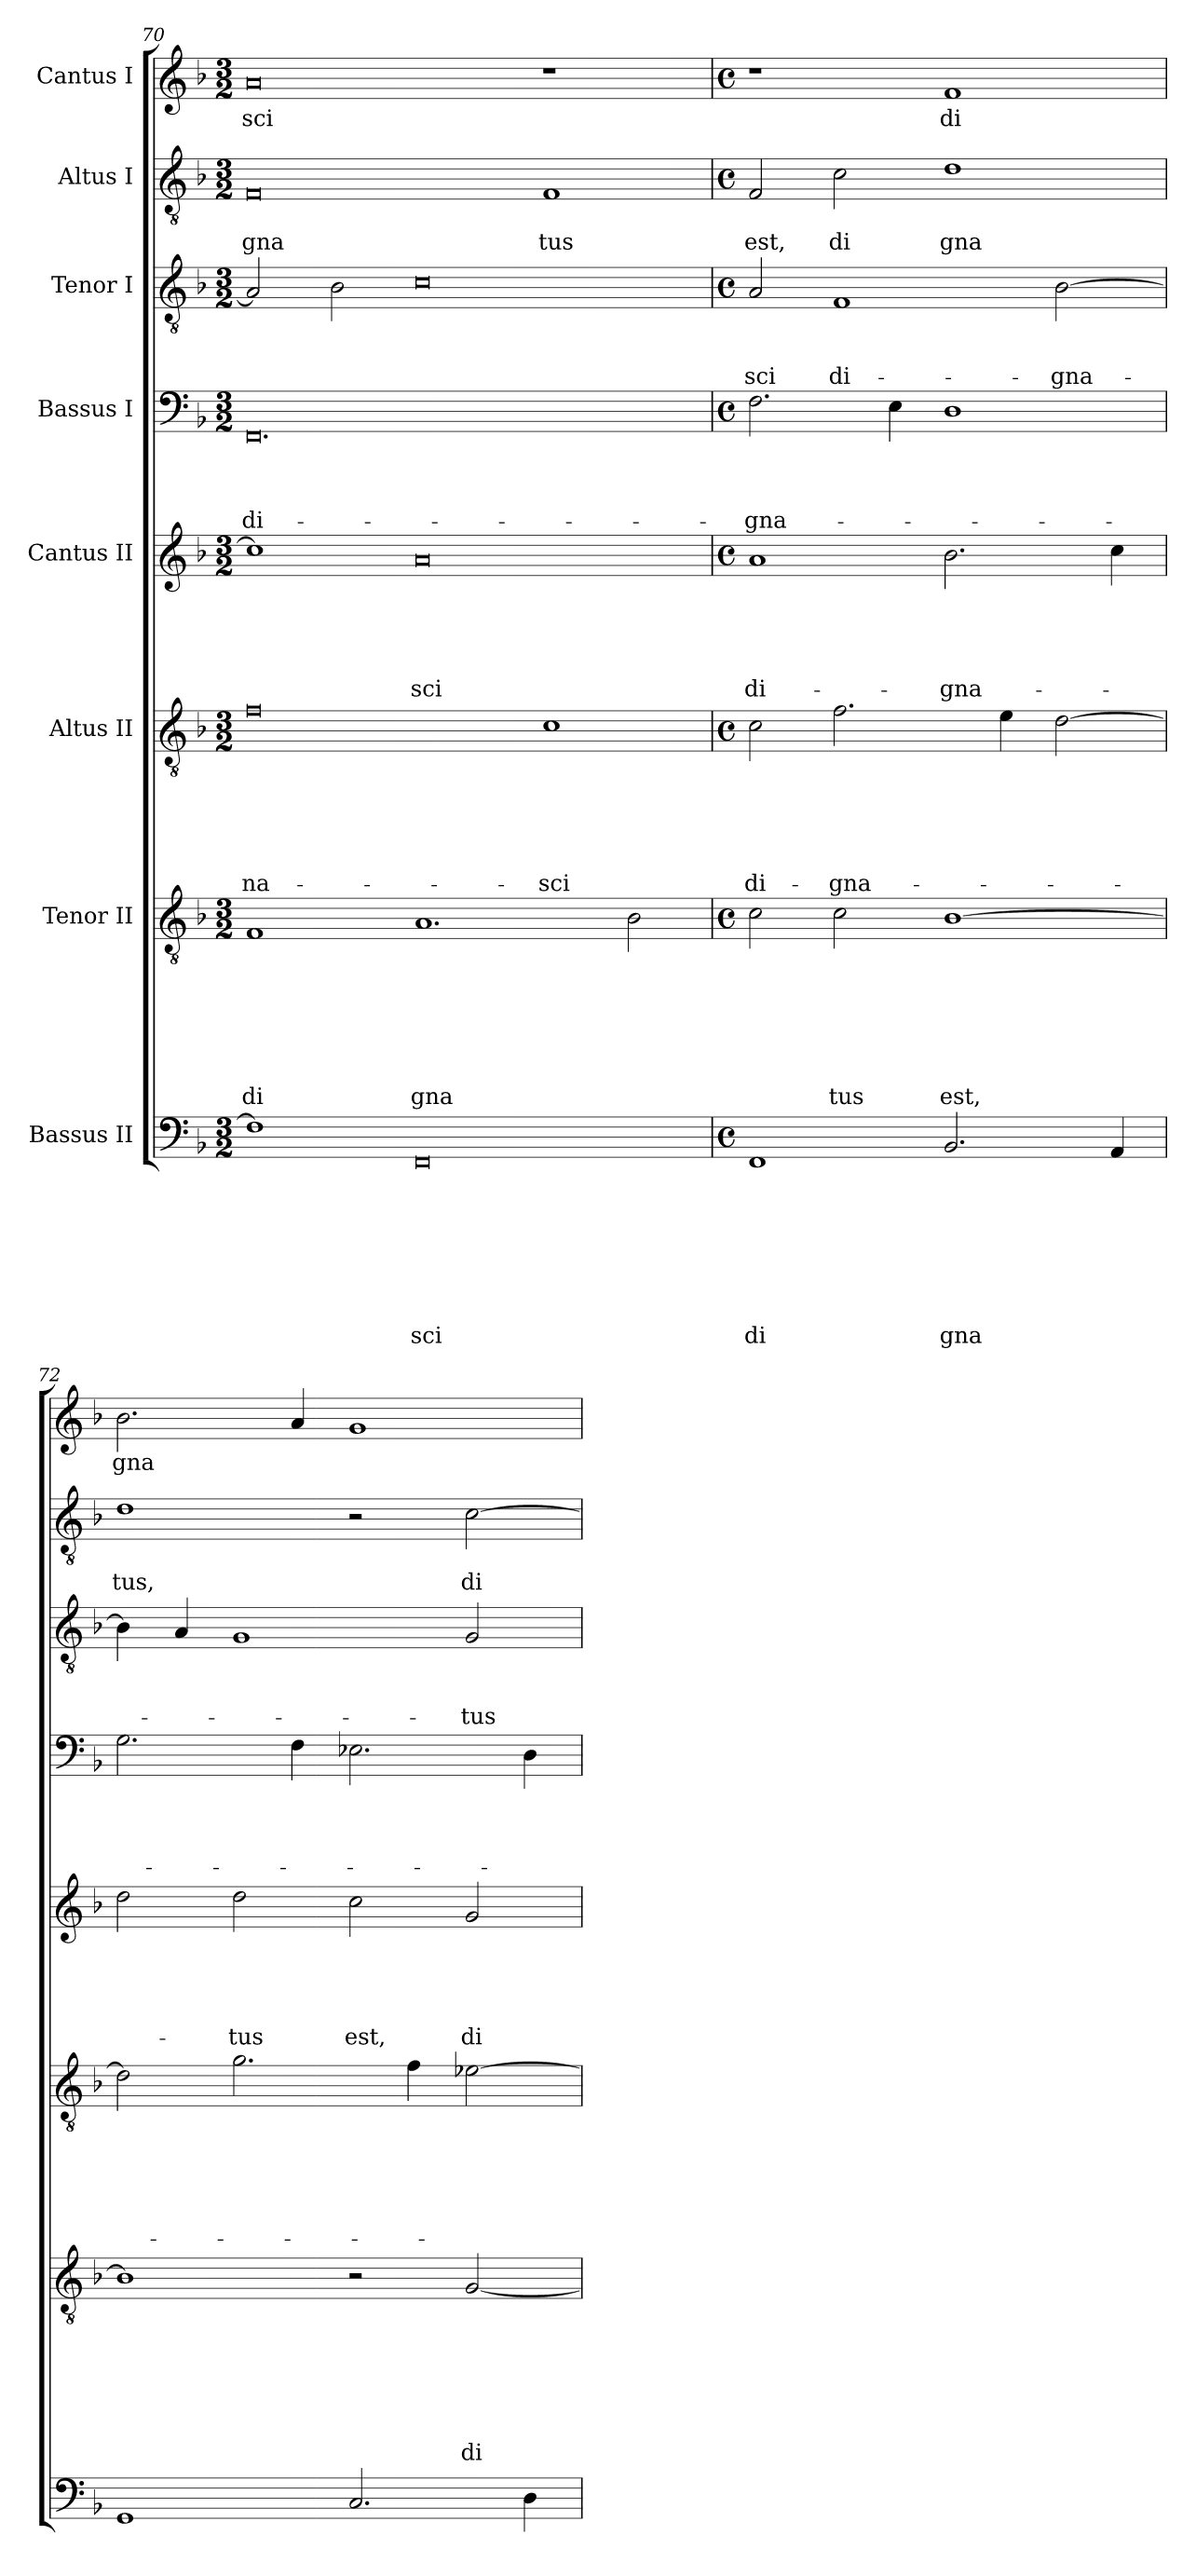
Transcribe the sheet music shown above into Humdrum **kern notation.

**kern	**text	**text	**text	**text	**text	**text	**text	**text	**kern	**text	**text	**text	**text	**text	**text	**text	**kern	**text	**text	**text	**text	**text	**text	**kern	**text	**text	**text	**text	**text	**kern	**text	**text	**text	**text	**kern	**text	**text	**text	**kern	**text	**text	**kern	**text
*part8	*part8	*part8	*part8	*part8	*part8	*part8	*part8	*part8	*part7	*part7	*part7	*part7	*part7	*part7	*part7	*part7	*part6	*part6	*part6	*part6	*part6	*part6	*part6	*part5	*part5	*part5	*part5	*part5	*part5	*part4	*part4	*part4	*part4	*part4	*part3	*part3	*part3	*part3	*part2	*part2	*part2	*part1	*part1
*staff8	*staff8	*staff8	*staff8	*staff8	*staff8	*staff8	*staff8	*staff8	*staff7	*staff7	*staff7	*staff7	*staff7	*staff7	*staff7	*staff7	*staff6	*staff6	*staff6	*staff6	*staff6	*staff6	*staff6	*staff5	*staff5	*staff5	*staff5	*staff5	*staff5	*staff4	*staff4	*staff4	*staff4	*staff4	*staff3	*staff3	*staff3	*staff3	*staff2	*staff2	*staff2	*staff1	*staff1
*I"Bassus II	*	*	*	*	*	*	*	*	*I"Tenor II	*	*	*	*	*	*	*	*I"Altus II	*	*	*	*	*	*	*I"Cantus II	*	*	*	*	*	*I"Bassus I	*	*	*	*	*I"Tenor I	*	*	*	*I"Altus I	*	*	*I"Cantus I	*
!!LO:PB:g=z
*clefF4	*	*	*	*	*	*	*	*	*clefGv2	*	*	*	*	*	*	*	*clefGv2	*	*	*	*	*	*	*clefG2	*	*	*	*	*	*clefF4	*	*	*	*	*clefGv2	*	*	*	*clefGv2	*	*	*clefG2	*
*k[b-]	*	*	*	*	*	*	*	*	*k[b-]	*	*	*	*	*	*	*	*k[b-]	*	*	*	*	*	*	*k[b-]	*	*	*	*	*	*k[b-]	*	*	*	*	*k[b-]	*	*	*	*k[b-]	*	*	*k[b-]	*
*F:	*	*	*	*	*	*	*	*	*F:	*	*	*	*	*	*	*	*F:	*	*	*	*	*	*	*F:	*	*	*	*	*	*F:	*	*	*	*	*F:	*	*	*	*F:	*	*	*F:	*
*M3/2	*	*	*	*	*	*	*	*	*M3/2	*	*	*	*	*	*	*	*M3/2	*	*	*	*	*	*	*M3/2	*	*	*	*	*	*M3/2	*	*	*	*	*M3/2	*	*	*	*M3/2	*	*	*M3/2	*
=70	=70	=70	=70	=70	=70	=70	=70	=70	=70	=70	=70	=70	=70	=70	=70	=70	=70	=70	=70	=70	=70	=70	=70	=70	=70	=70	=70	=70	=70	=70	=70	=70	=70	=70	=70	=70	=70	=70	=70	=70	=70	=70	=70
!	!	!	!	!	!	!	!	!	!	!	!	!	!	!	!	!LO:LY:b	!	!	!	!	!	!	!LO:LY:b	!	!	!	!	!	!	!	!	!	!	!LO:LY:b	!	!	!	!	!	!	!LO:LY:b	!	!LO:LY:b
1F]	.	.	.	.	.	.	.	.	1F	.	.	.	.	.	.	di	0f	.	.	.	.	.	na-	1cc]	.	.	.	.	.	0.FF	.	.	.	di-	2A/]	.	.	.	0F	.	-gna	0a	sci
.	.	.	.	.	.	.	.	.	.	.	.	.	.	.	.	.	.	.	.	.	.	.	.	.	.	.	.	.	.	.	.	.	.	.	2B-\	.	.	.	.	.	.	.	.
!	!	!	!	!	!	!	!	!LO:LY:b	!	!	!	!	!	!	!	!LO:LY:b	!	!	!	!	!	!	!	!	!	!	!	!	!LO:LY:b	!	!	!	!	!	!	!	!	!	!	!	!	!	!
0FF	.	.	.	.	.	.	.	sci	1.A	.	.	.	.	.	.	gna	.	.	.	.	.	.	.	0a	.	.	.	.	-sci	.	.	.	.	.	0c	.	.	.	.	.	.	.	.
!	!	!	!	!	!	!	!	!	!	!	!	!	!	!	!	!	!	!	!	!	!	!	!LO:LY:b	!	!	!	!	!	!	!	!	!	!	!	!	!	!	!	!	!	!LO:LY:b	!	!
.	.	.	.	.	.	.	.	.	.	.	.	.	.	.	.	.	1c	.	.	.	.	.	-sci	.	.	.	.	.	.	.	.	.	.	.	.	.	.	.	1F	.	tus	1r	.
.	.	.	.	.	.	.	.	.	2B-\	.	.	.	.	.	.	.	.	.	.	.	.	.	.	.	.	.	.	.	.	.	.	.	.	.	.	.	.	.	.	.	.	.	.
=71	=71	=71	=71	=71	=71	=71	=71	=71	=71	=71	=71	=71	=71	=71	=71	=71	=71	=71	=71	=71	=71	=71	=71	=71	=71	=71	=71	=71	=71	=71	=71	=71	=71	=71	=71	=71	=71	=71	=71	=71	=71	=71	=71
*M4/4	*	*	*	*	*	*	*	*	*M4/4	*	*	*	*	*	*	*	*M4/4	*	*	*	*	*	*	*M4/4	*	*	*	*	*	*M4/4	*	*	*	*	*M4/4	*	*	*	*M4/4	*	*	*M4/4	*
*met(c)	*	*	*	*	*	*	*	*	*met(c)	*	*	*	*	*	*	*	*met(c)	*	*	*	*	*	*	*met(c)	*	*	*	*	*	*met(c)	*	*	*	*	*met(c)	*	*	*	*met(c)	*	*	*met(c)	*
!	!	!	!	!	!	!	!	!LO:LY:b	!	!	!	!	!	!	!	!	!	!	!	!	!	!	!LO:LY:b	!	!	!	!	!	!LO:LY:b	!	!	!	!	!LO:LY:b	!	!	!	!LO:LY:b	!	!	!LO:LY:b	!	!
1FF	.	.	.	.	.	.	.	di	2c\	.	.	.	.	.	.	.	2c\	.	.	.	.	.	di-	1a	.	.	.	.	di-	2.F\	.	.	.	-gna-	2A/	.	.	-sci	2F/	.	est,	1r	.
!	!	!	!	!	!	!	!	!	!	!	!	!	!	!	!	!LO:LY:b	!	!	!	!	!	!	!LO:LY:b	!	!	!	!	!	!	!	!	!	!	!	!	!	!	!LO:LY:b	!	!	!LO:LY:b	!	!
.	.	.	.	.	.	.	.	.	2c\	.	.	.	.	.	.	tus	2.f\	.	.	.	.	.	-gna-	.	.	.	.	.	.	.	.	.	.	.	1F	.	.	di-	2c\	.	di	.	.
.	.	.	.	.	.	.	.	.	.	.	.	.	.	.	.	.	.	.	.	.	.	.	.	.	.	.	.	.	.	4E\	.	.	.	.	.	.	.	.	.	.	.	.	.
!	!	!	!	!	!	!	!	!LO:LY:b	!	!	!	!	!	!	!	!LO:LY:b	!	!	!	!	!	!	!	!	!	!	!	!	!LO:LY:b	!	!	!	!	!	!	!	!	!	!	!	!LO:LY:b	!	!LO:LY:b
2.BB-/	.	.	.	.	.	.	.	gna	[>1B-	.	.	.	.	.	.	est,	.	.	.	.	.	.	.	2.b-\	.	.	.	.	-gna-	1D	.	.	.	.	.	.	.	.	1d	.	gna	1f	di
.	.	.	.	.	.	.	.	.	.	.	.	.	.	.	.	.	4e\	.	.	.	.	.	.	.	.	.	.	.	.	.	.	.	.	.	.	.	.	.	.	.	.	.	.
!	!	!	!	!	!	!	!	!	!	!	!	!	!	!	!	!	!	!	!	!	!	!	!	!	!	!	!	!	!	!	!	!	!	!	!	!	!	!LO:LY:b	!	!	!	!	!
.	.	.	.	.	.	.	.	.	.	.	.	.	.	.	.	.	[>2d\	.	.	.	.	.	.	.	.	.	.	.	.	.	.	.	.	.	[>2B-\	.	.	-gna-	.	.	.	.	.
4AA/	.	.	.	.	.	.	.	.	.	.	.	.	.	.	.	.	.	.	.	.	.	.	.	4cc\	.	.	.	.	.	.	.	.	.	.	.	.	.	.	.	.	.	.	.
=72	=72	=72	=72	=72	=72	=72	=72	=72	=72	=72	=72	=72	=72	=72	=72	=72	=72	=72	=72	=72	=72	=72	=72	=72	=72	=72	=72	=72	=72	=72	=72	=72	=72	=72	=72	=72	=72	=72	=72	=72	=72	=72	=72
!	!	!	!	!	!	!	!	!	!	!	!	!	!	!	!	!	!	!	!	!	!	!	!	!	!	!	!	!	!	!	!	!	!	!	!	!	!	!	!	!	!LO:LY:b	!	!LO:LY:b
1GG	.	.	.	.	.	.	.	.	1B-]	.	.	.	.	.	.	.	2d\]	.	.	.	.	.	.	2dd\	.	.	.	.	.	2.G\	.	.	.	.	4B-\]	.	.	.	1d	.	tus,	2.b-\	gna
.	.	.	.	.	.	.	.	.	.	.	.	.	.	.	.	.	.	.	.	.	.	.	.	.	.	.	.	.	.	.	.	.	.	.	4A/	.	.	.	.	.	.	.	.
!	!	!	!	!	!	!	!	!	!	!	!	!	!	!	!	!	!	!	!	!	!	!	!	!	!	!	!	!	!LO:LY:b	!	!	!	!	!	!	!	!	!	!	!	!	!	!
.	.	.	.	.	.	.	.	.	.	.	.	.	.	.	.	.	2.g\	.	.	.	.	.	.	2dd\	.	.	.	.	-tus	.	.	.	.	.	1G	.	.	.	.	.	.	.	.
.	.	.	.	.	.	.	.	.	.	.	.	.	.	.	.	.	.	.	.	.	.	.	.	.	.	.	.	.	.	4F\	.	.	.	.	.	.	.	.	.	.	.	4a/	.
!	!	!	!	!	!	!	!	!	!	!	!	!	!	!	!	!	!	!	!	!	!	!	!	!	!	!	!	!	!LO:LY:b	!	!	!	!	!	!	!	!	!	!	!	!	!	!
2.C/	.	.	.	.	.	.	.	.	2r	.	.	.	.	.	.	.	.	.	.	.	.	.	.	2cc\	.	.	.	.	est,	2.E-X\	.	.	.	.	.	.	.	.	2r	.	.	1g	.
.	.	.	.	.	.	.	.	.	.	.	.	.	.	.	.	.	4f\	.	.	.	.	.	.	.	.	.	.	.	.	.	.	.	.	.	.	.	.	.	.	.	.	.	.
!	!	!	!	!	!	!	!	!	!	!	!	!	!	!	!	!LO:LY:b	!	!	!	!	!	!	!	!	!	!	!	!	!LO:LY:b	!	!	!	!	!	!	!	!	!LO:LY:b	!	!	!LO:LY:b	!	!
.	.	.	.	.	.	.	.	.	[<2G/	.	.	.	.	.	.	di	[>2e-X\	.	.	.	.	.	.	2g/	.	.	.	.	di-	.	.	.	.	.	2G/	.	.	-tus	[>2c\	.	di	.	.
4D\	.	.	.	.	.	.	.	.	.	.	.	.	.	.	.	.	.	.	.	.	.	.	.	.	.	.	.	.	.	4D\	.	.	.	.	.	.	.	.	.	.	.	.	.
=	=	=	=	=	=	=	=	=	=	=	=	=	=	=	=	=	=	=	=	=	=	=	=	=	=	=	=	=	=	=	=	=	=	=	=	=	=	=	=	=	=	=	=
*-	*-	*-	*-	*-	*-	*-	*-	*-	*-	*-	*-	*-	*-	*-	*-	*-	*-	*-	*-	*-	*-	*-	*-	*-	*-	*-	*-	*-	*-	*-	*-	*-	*-	*-	*-	*-	*-	*-	*-	*-	*-	*-	*-
